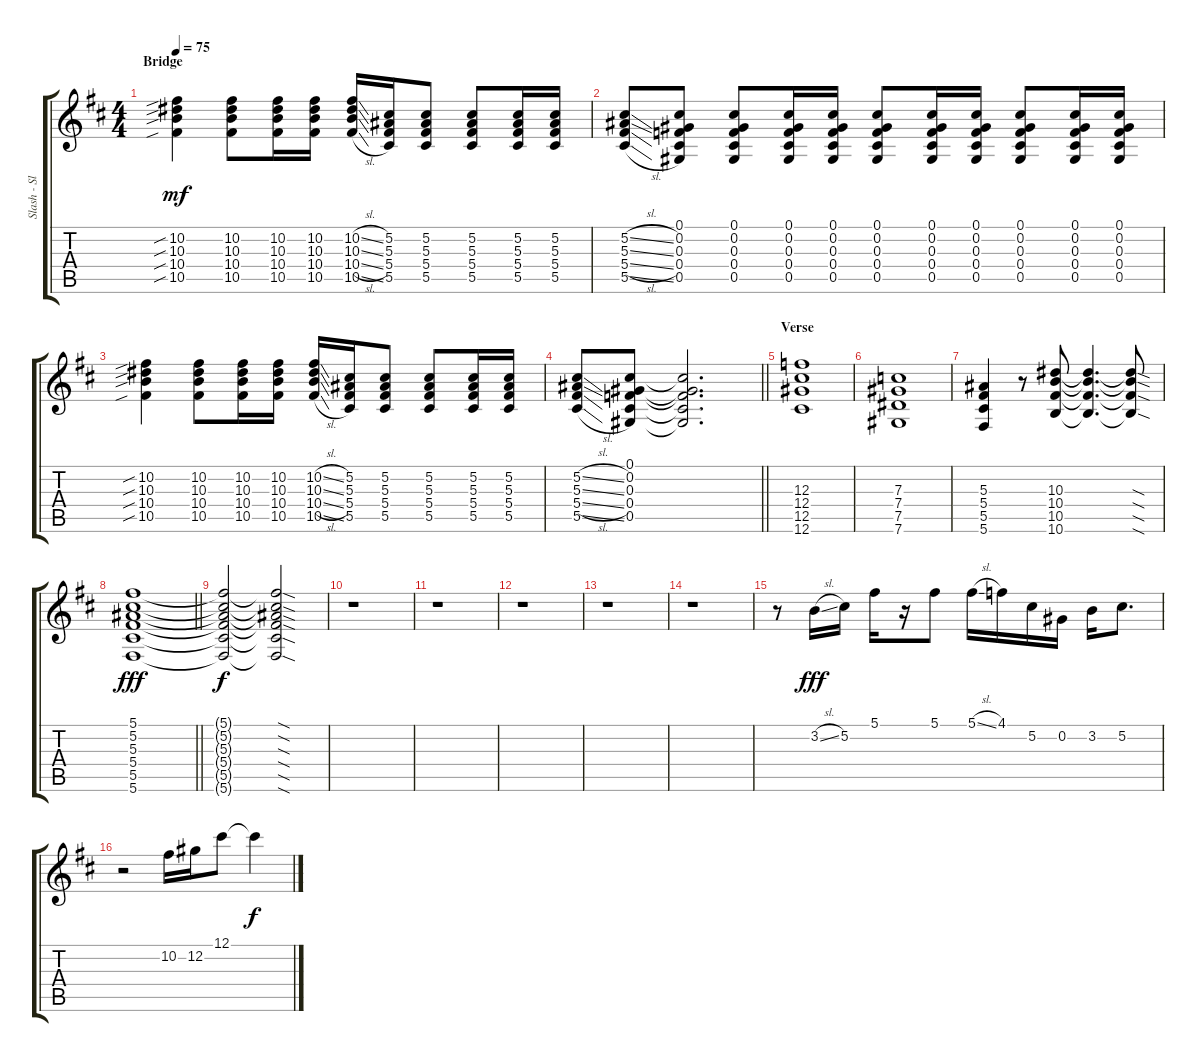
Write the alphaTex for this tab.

\track ("Slash - Slide Guitar" "Slash - Sl") {instrument distortionguitar}
\staff {score tabs}
\tuning (Db4 Ab3 F3 Db3 Ab2 Db2) {hide}
\ts (4 4)
\section ("" "Bridge")
\tempo 75
\clef g2
\ks d
(10.2{sib} 10.3{sib} 10.4{sib} 10.5{sib}).4{dy mf instrument distortionguitar} (10.2 10.3 10.4 10.5).8 (10.2 10.3 10.4 10.5).16 (10.2 10.3 10.4 10.5).16 (10.2{sl} 10.3{sl} 10.4{sl} 10.5{sl}).16 (5.2 5.3 5.4 5.5).16 (5.2 5.3 5.4 5.5).8 (5.2 5.3 5.4 5.5).8 (5.2 5.3 5.4 5.5).16 (5.2 5.3 5.4 5.5).16 |
(5.2{sl} 5.3{sl} 5.4{sl} 5.5{sl}).8 (0.1 0.2 0.3 0.4 0.5).8 (0.1 0.2 0.3 0.4 0.5).8 (0.1 0.2 0.3 0.4 0.5).16 (0.1 0.2 0.3 0.4 0.5).16 (0.1 0.2 0.3 0.4 0.5).8 (0.1 0.2 0.3 0.4 0.5).16 (0.1 0.2 0.3 0.4 0.5).16 (0.1 0.2 0.3 0.4 0.5).8 (0.1 0.2 0.3 0.4 0.5).16 (0.1 0.2 0.3 0.4 0.5).16 |
(10.2{sib} 10.3{sib} 10.4{sib} 10.5{sib}).4 (10.2 10.3 10.4 10.5).8 (10.2 10.3 10.4 10.5).16 (10.2 10.3 10.4 10.5).16 (10.2{sl} 10.3{sl} 10.4{sl} 10.5{sl}).16 (5.2 5.3 5.4 5.5).16 (5.2 5.3 5.4 5.5).8 (5.2 5.3 5.4 5.5).8 (5.2 5.3 5.4 5.5).16 (5.2 5.3 5.4 5.5).16 |
\barLineRight lightlight
(5.2{sl} 5.3{sl} 5.4{sl} 5.5{sl}).8 (0.1 0.2 0.3 0.4 0.5).8 (0.1{t} 0.2{t} 0.3{t} 0.4{t} 0.5{t}).2{d} |
\section ("" "Verse")
(12.3 12.4 12.5 12.6).1 |
(7.3 7.4 7.5 7.6).1 |
(5.3 5.4 5.5 5.6).4 r.8 (10.3 10.4 10.5 10.6).8 (10.3{t} 10.4{t} 10.5{t} 10.6{t}).4{d} (10.3{sod t} 10.4{sod t} 10.5{sod t} 10.6{sod t}).8 |
\barLineRight lightlight
(5.1 5.2 5.3 5.4 5.5 5.6).1{dy fff} |
(5.1{t} 5.2{t} 5.3{t} 5.4{t} 5.5{t} 5.6{t}).2{dy f} (5.1{sod t} 5.2{sod t} 5.3{sod t} 5.4{sod t} 5.5{sod t} 5.6{sod t}).2 |
r.1 |
r.1 |
r.1 |
r.1 |
r.1 |
r.8 3.2{sl}.16{dy fff} 5.2.16 5.1.16 r.16 5.1.8 5.1{sl}.16 4.1.16 5.2.16 0.2.16 3.2.16 5.2.8{d} |
r.2 10.2.16 12.2.16 12.1.8 12.1{t}.4{dy f}
